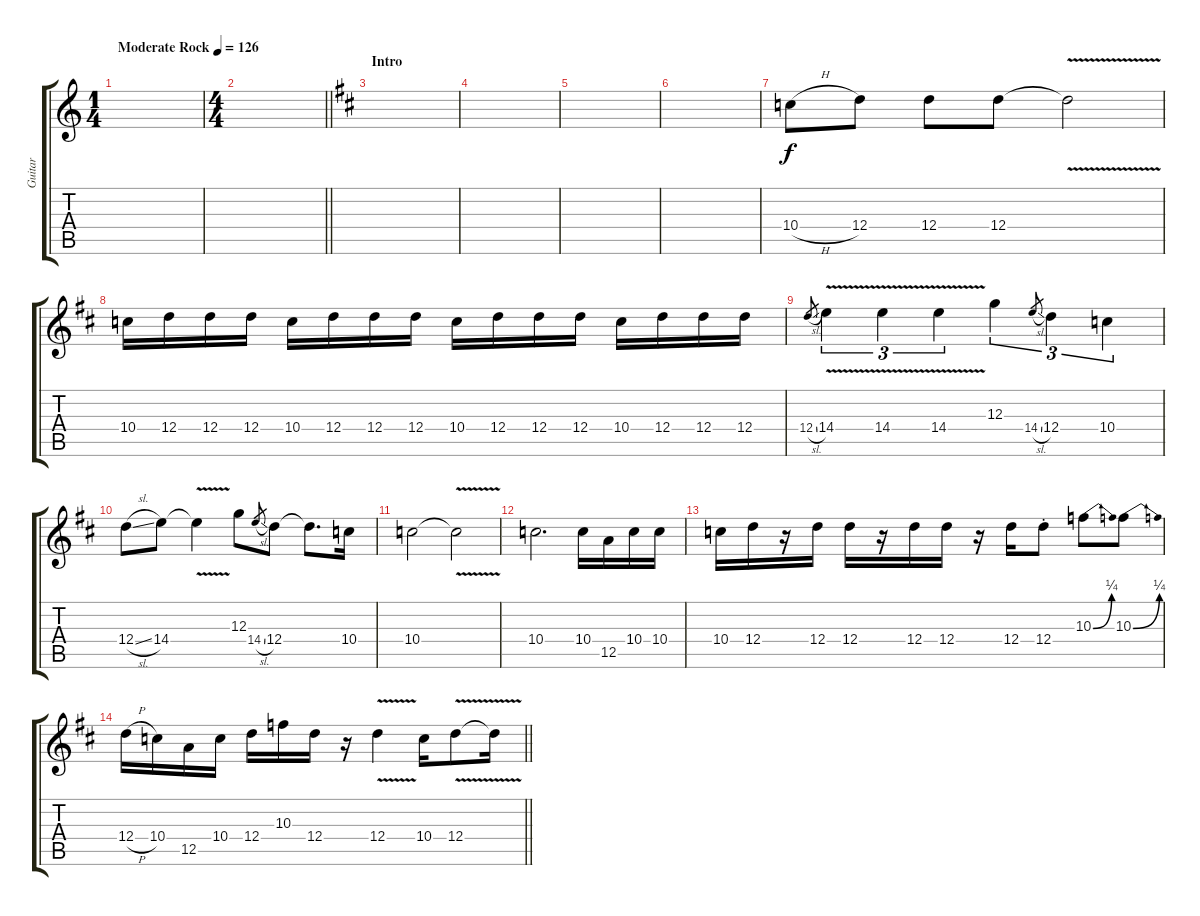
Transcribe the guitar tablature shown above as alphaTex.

\track ("Guitar" "Guitar") {instrument overdrivenguitar}
\staff {score tabs}
\tuning (E4 B3 G3 D3 A2 E2) {hide}
\ts (1 4)
\tempo (126 "Moderate Rock")
\clef g2
\ks c
|
\ts (4 4)
\barLineRight lightlight
|
\section ("" "Intro")
\ks d
|
|
|
|
10.4{h}.8 12.4.8 12.4.8 12.4.8 12.4{v t}.2 |
10.4.16 12.4.16 12.4.16 12.4.16 10.4.16 12.4.16 12.4.16 12.4.16 10.4.16 12.4.16 12.4.16 12.4.16 10.4.16 12.4.16 12.4.16 12.4.16 |
12.4{sl}.8{gr} 14.4{v}.4{tu (3 2)} 14.4{v}.4{tu (3 2)} 14.4{v}.4{tu (3 2)} 12.3.4{tu (3 2)} 14.4{sl}.8{gr} 12.4.4{tu (3 2)} 10.4.4{tu (3 2)} |
12.4{sl}.8 14.4.8 14.4{v t}.4 12.3.8 14.4{sl}.8{gr} 12.4.8 12.4{t}.8{d} 10.4.16 |
10.4.2 10.4{v t}.2 |
10.4.2{d} 10.4.16 12.5.16 10.4.16 10.4.16 |
10.4.16 12.4.16 r.16 12.4.16 12.4.16 r.16 12.4.16 12.4.16 r.16 12.4.16 12.4{st}.8 10.3{be (bend 0 0 60 1)}.8 10.3{be (bend 0 0 60 1)}.8 |
\barLineRight lightlight
12.4{h}.16 10.4.16 12.5.16 10.4.16 12.4.16 10.3.16 12.4.16 r.16 12.4{v}.4 10.4.16 12.4{v}.8 12.4{t}.16
